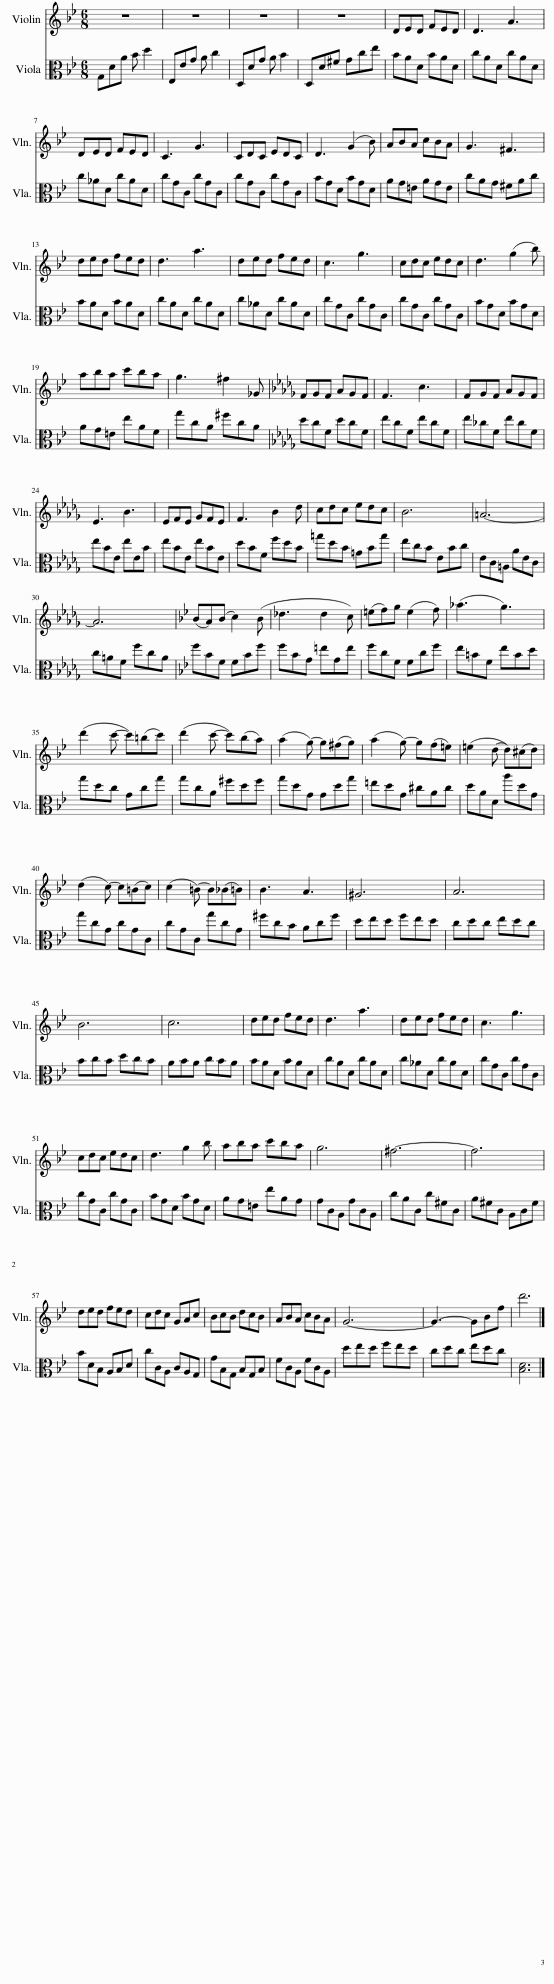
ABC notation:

X:1
%%score 1 2
L:1/8
M:6/8
I:linebreak $
K:Bb
V:1 treble
V:2 alto
V:1
 z6 | z6 | z6 | z6 | DED FED | %5
 D3 A3 |$ DED FED | C3 G3 | CDC EDC | D3 (G2 B) | %10
 ABA cBA | G3 ^F3 |$ ded fed | d3 a3 | ded fed | %15
 c3 g3 | cdc edc | d3 (g2 b) |$ aba c'ba | g3 ^f2 _G | %20
[K:Db] FGF AGF | F3 c3 | FGF AGF |$ E3 B3 | EFE GFE | %25
 F3 B2 d | cdc edc | B6 | =A6- |$ A6 | %30
[K:Bb] (BA)(B c2) (B | _d3 d2 c) | (=ef)g (e2 f) | (_a3 g3) |$ (d'2 c'- c')(=bc') | %35
 (d'2 c'- c')(ba) | (a2 g-) g(^fg) | (a2 g-) g(f=e) | (=e2 d- d)(^cd) |$ (d2 c-) c(=Bc) | %40
 (c2 =B-) B(_B=B) | B3 A3 | ^G6 | A6 |$ B6 | %45
 c6 | ded fed | d3 a3 | ded fed | c3 g3 |$ %50
 cdc edc | d3 g2 b | aba c'ba | g6 | ^f6- | %55
 f6 |$ ded fed | cdc GAc | BcB dcB | ABA cBA | %60
 G6- | G3- GBf | d'6 |] %63
V:2
 G,DA B d2 | E,EG A c2 | D,DG A B2 | D,D^F Gce | BAD BAD | %5
 cAD cAD |$ c_AD cAD | cGC cGC | cGC cGC | BGD BGD | %10
 AG=E AGE | cAG ^FAc |$ BAD BAD | cAD cAD | c_AD cAD | %15
 cGC cGC | cGC cGC | BGD BGD |$ AG=E eAF | gcA ^fcA | %20
[K:Db] dcF dcF | ecF ecF | e_cF ecF |$ eBE eEB | eBE eBE | %25
 dBF fdB | =gdB =GBg | ecB EBc | EC=A, AEC |$ c=AF fcA | %30
[K:Bb] fBF FBf | fBG =eGe | fcF Fcf | e=BF eBd |$ gdc Gcg | %35
 gcA ^fdf | gdG Gdg | =edG ^cAc | dAD adG |$ gcG cGC | %40
 cGC gcG | ^fcB Acf | ded fed | cdc edc |$ BcB dcB | %45
 ABA cBA | BAD BAD | cAD cAD | c_AD cAD | cGC cGC |$ %50
 cGC cGC | BGD BGD | AG=E eAG | GCA, GCA, | cAC c^FC | %55
 A^FC A,CF |$ BDB, A,B,D | cCA, CA,G, | GB,G, B,G,B, | FCA, FCA, | %60
 ded fed | cdc edc | [B,D]6 |] %63
